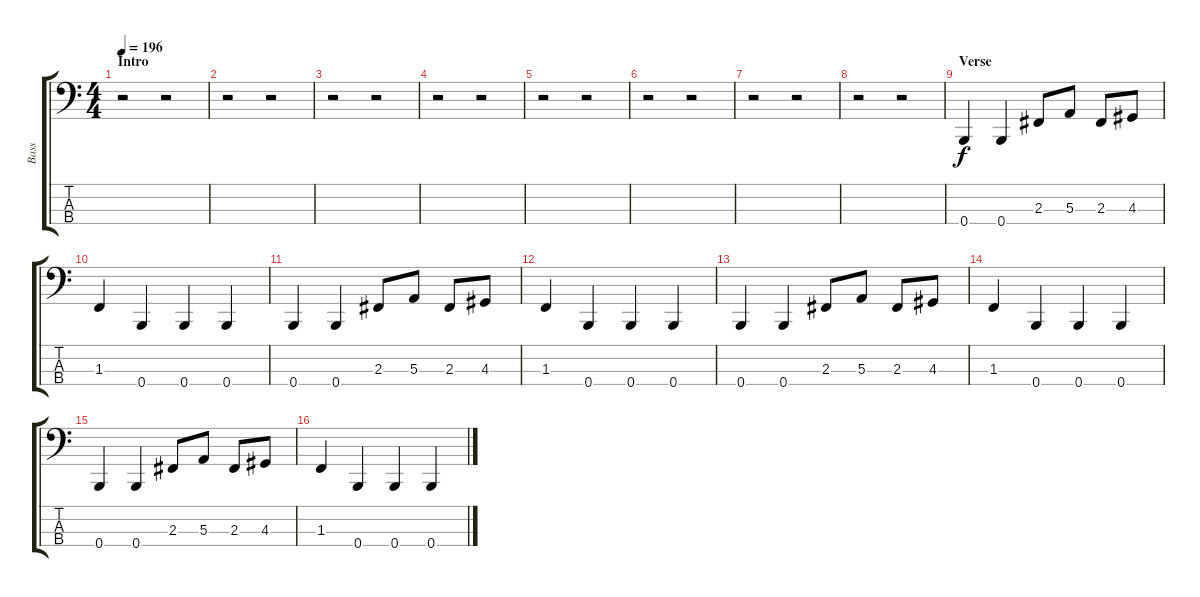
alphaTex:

\track ("Bass" "Bass") {instrument electricbasspick}
\staff {score tabs}
\tuning (D2 A1 E1 B0) {hide}
\ts (4 4)
\section ("" "Intro")
\tempo 196
\clef f4
\ks c
r.2{dy f instrument electricbasspick} r.2 |
r.2 r.2 |
r.2 r.2 |
r.2 r.2 |
r.2 r.2 |
r.2 r.2 |
r.2 r.2 |
r.2 r.2 |
\section ("" "Verse")
0.4.4 0.4.4 2.3.8 5.3.8 2.3.8 4.3.8 |
1.3.4 0.4.4 0.4.4 0.4.4 |
0.4.4 0.4.4 2.3.8 5.3.8 2.3.8 4.3.8 |
1.3.4 0.4.4 0.4.4 0.4.4 |
0.4.4 0.4.4 2.3.8 5.3.8 2.3.8 4.3.8 |
1.3.4 0.4.4 0.4.4 0.4.4 |
0.4.4 0.4.4 2.3.8 5.3.8 2.3.8 4.3.8 |
1.3.4 0.4.4 0.4.4 0.4.4
